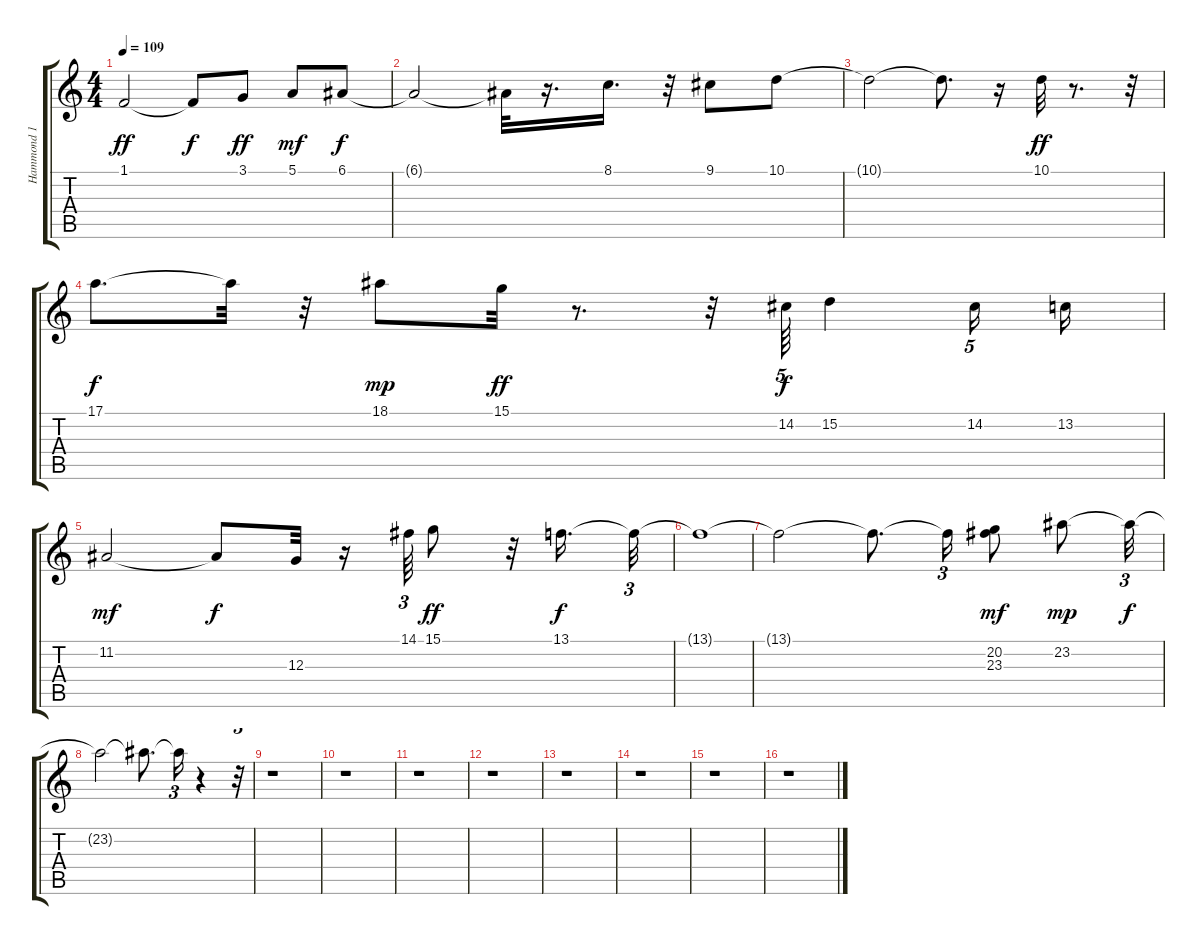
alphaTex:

\track ("Hammond 1" "Hammond 1") {instrument rockorgan}
\staff {score tabs}
\tuning (E4 B3 G3 D3 A2 E2) {hide}
\ts (4 4)
\tempo 109
\clef g2
\ks c
1.1.2{dy ff} 1.1{t}.8{dy f} 3.1.8{dy ff} 5.1.8{dy mf} 6.1.8{dy f} |
6.1{t}.2 6.1{t}.32 r.16{d} 8.1.16{d} r.32 9.1.8 10.1.8 |
10.1{t}.2 10.1{t}.8{d} r.16 10.1.32{dy ff} r.8{d} r.32 |
17.1.8{d dy f} 17.1{t}.32 r.32 18.1.8{dy mp} 15.1.32{dy ff} r.8{d} r.32 14.2.64{tu (5 4) dy f} 15.2.4 14.2.16{tu (5 4)} 13.2.16 |
11.2.2{dy mf} 11.2{t}.8{dy f} 12.3.32 r.16 14.1.64{tu (3 2)} 15.1.8{dy ff} r.32 13.1.16{d dy f} 13.1{t}.32{tu (3 2)} |
13.1{t}.1 |
13.1{t}.2 13.1{t}.8{d} 13.1{t}.16{tu (3 2)} (20.2 23.3).8{dy mf} 23.2.8{dy mp} 23.2{t}.32{tu (3 2) dy f} |
23.2{t}.2 23.2{t}.8{d} 23.2{t}.16{tu (3 2)} r.4 r.32{tu (3 2)} |
r.1 |
r.1 |
r.1 |
r.1 |
r.1 |
r.1 |
r.1 |
r.1
